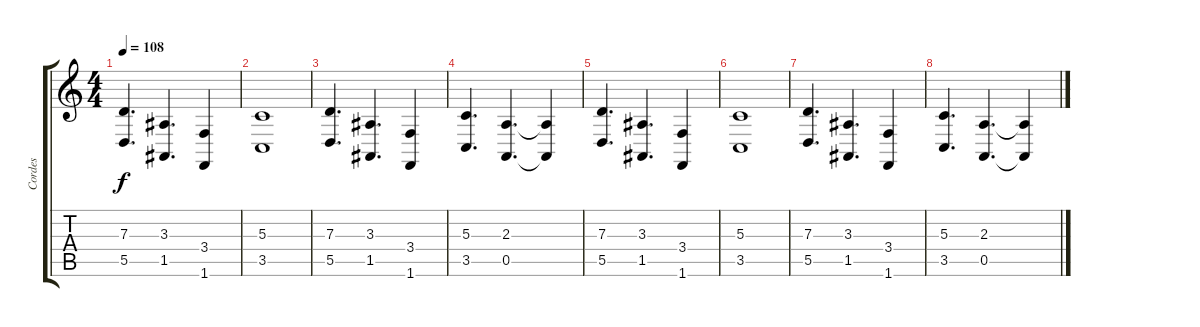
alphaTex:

\track ("Cordes" "Cordes") {instrument synthstrings2}
\staff {score tabs}
\tuning (E4 B3 G3 D3 A2 E2) {hide}
\ts (4 4)
\tempo 108
\clef g2
\ks c
(7.3 5.5).4{d dy f} (3.3 1.5).4{d} (3.4 1.6).4 |
(5.3 3.5).1 |
(7.3 5.5).4{d} (3.3 1.5).4{d} (3.4 1.6).4 |
(5.3 3.5).4{d} (2.3 0.5).4{d} (2.3{t} 0.5{t}).4 |
(7.3 5.5).4{d} (3.3 1.5).4{d} (3.4 1.6).4 |
(5.3 3.5).1 |
(7.3 5.5).4{d} (3.3 1.5).4{d} (3.4 1.6).4 |
(5.3 3.5).4{d} (2.3 0.5).4{d} (2.3{t} 0.5{t}).4
